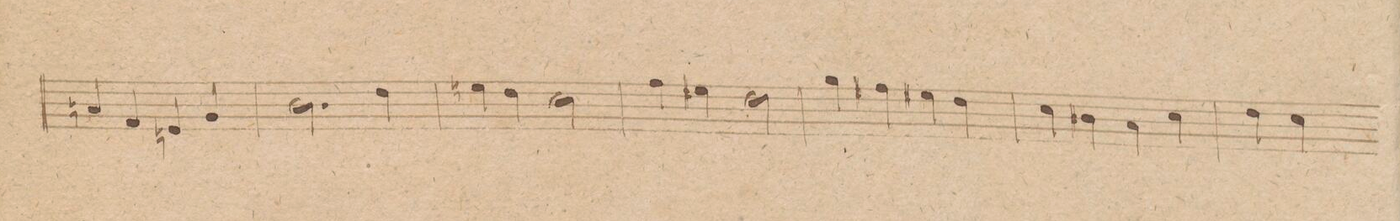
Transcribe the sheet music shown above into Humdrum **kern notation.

**kern	**dynam
*I"Basso.	*
*clefF4	*
*k[f#c#g#]	*
*met(c|)	*
*M2/2	*
4Cn/	.
4AA/	.
4GGn/	.
4BB/	.
=236	=236
2.D\	.
4F#\	.
=237	=237
4Gn\	.
4F#\	.
2E\	.
=238	=238
4A\	.
4G#X\	.
2F#\	.
=239	=239
4B\	.
4A#X\	.
4G#\	.
4F#\	.
=240	=240
4E\	.
4D#X\	.
4C#\	.
4E\	.
=241	=241
4F#\	.
4E\	.
*-	*-
